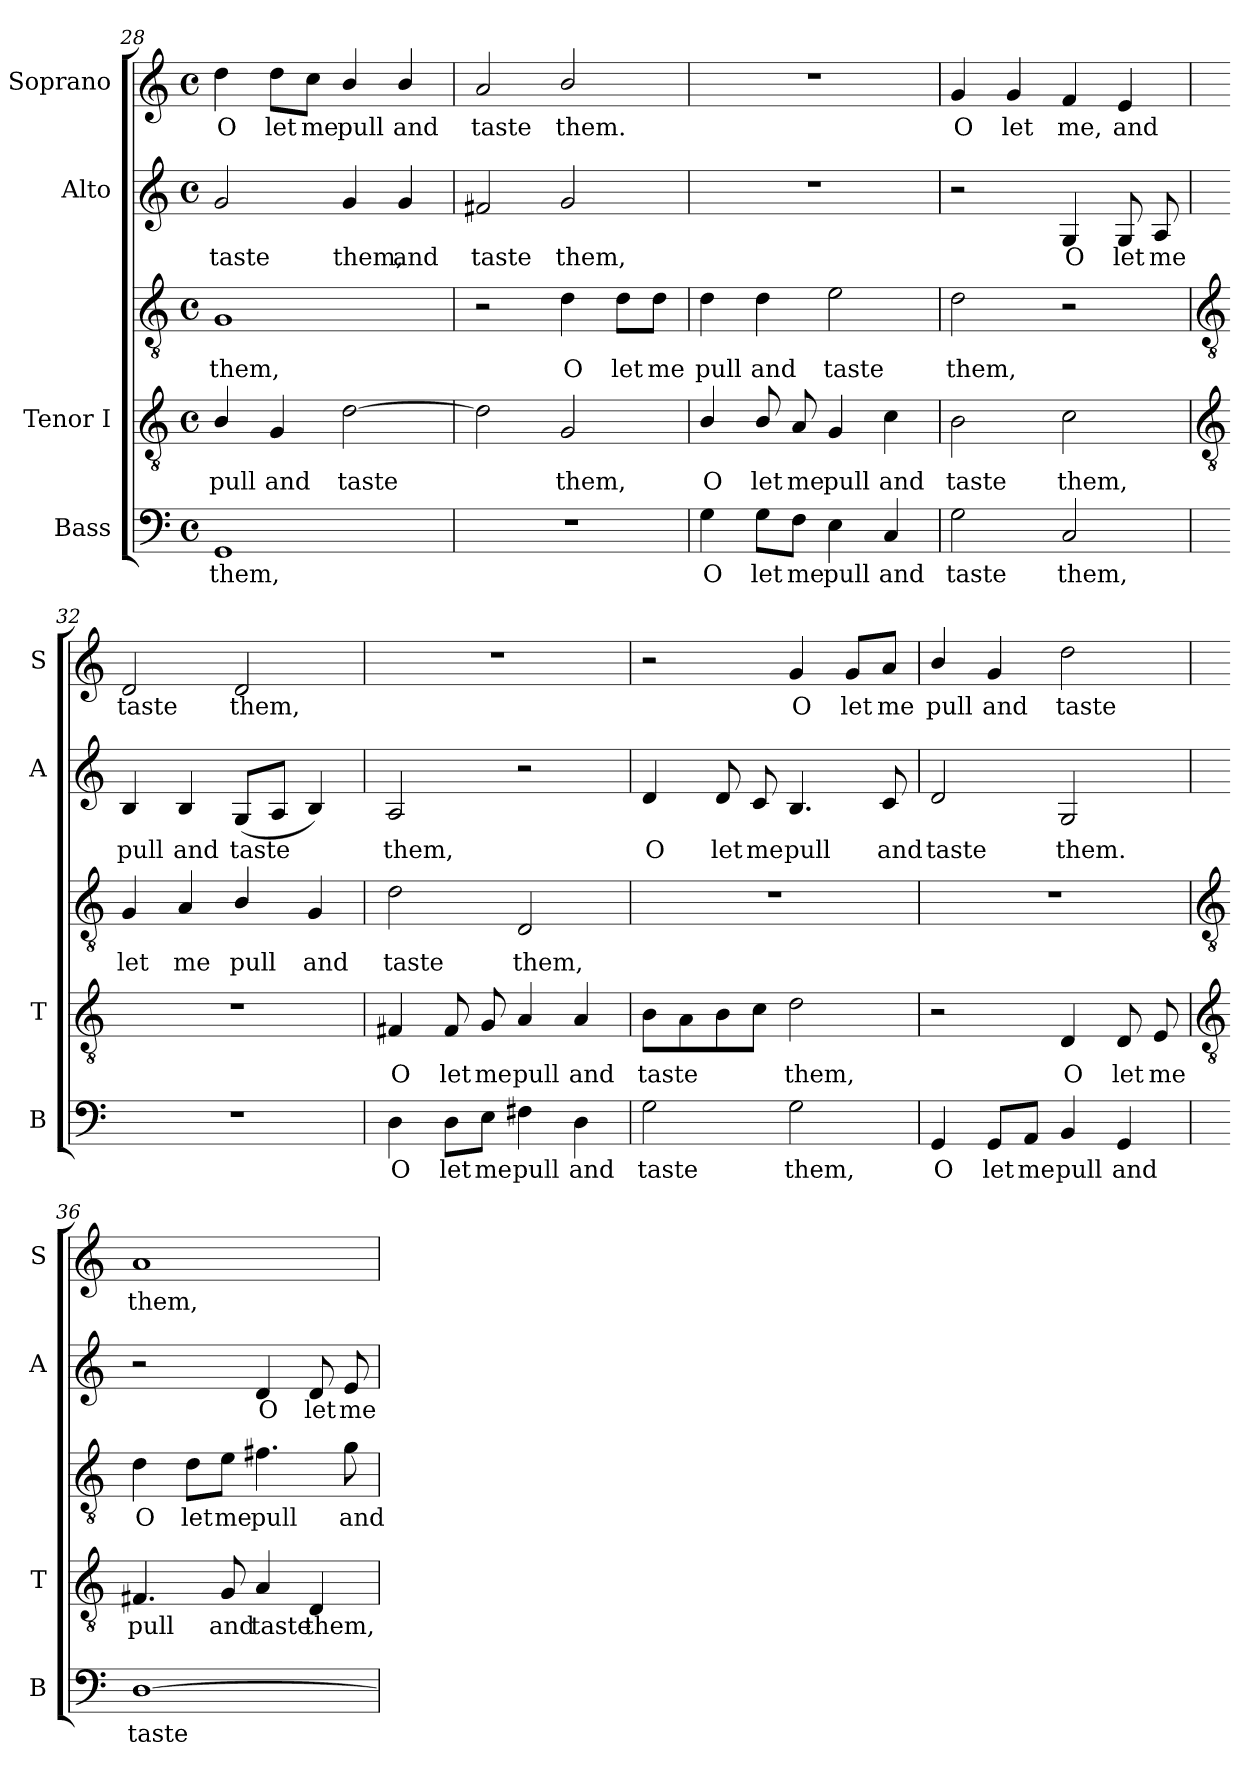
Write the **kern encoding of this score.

**kern	**text	**kern	**text	**kern	**text	**kern	**text	**kern	**text
*part4	*part4	*part3	*part3	*part3	*part3	*part2	*part2	*part1	*part1
*staff5	*staff5	*staff4	*staff4	*staff3	*staff3	*staff2	*staff2	*staff1	*staff1
*I"Bass	*	*I"Tenor I	*	*	*	*I"Alto	*	*I"Soprano	*
*I'B	*	*I'T	*	*	*	*I'A	*	*I'S	*
*clefF4	*	*clefGv2	*	*clefGv2	*	*clefG2	*	*clefG2	*
*k[]	*	*k[]	*	*k[]	*	*k[]	*	*k[]	*
*C:	*	*C:	*	*C:	*	*C:	*	*C:	*
*M4/4	*	*M4/4	*	*M4/4	*	*M4/4	*	*M4/4	*
*met(c)	*	*met(c)	*	*met(c)	*	*met(c)	*	*met(c)	*
=28	=28	=28	=28	=28	=28	=28	=28	=28	=28
!	!LO:LY:b	!	!LO:LY:b	!	!LO:LY:b	!	!LO:LY:b	!	!LO:LY:b
1GG	them,	4B/	pull	1G	them,	2g	taste	4dd	O
!	!	!	!LO:LY:b	!	!	!	!	!	!LO:LY:b
.	.	4G	and	.	.	.	.	8dd\L	let
!	!	!	!	!	!	!	!	!	!LO:LY:b
.	.	.	.	.	.	.	.	8cc\J	me
!	!	!	!LO:LY:b	!	!	!	!LO:LY:b	!	!LO:LY:b
.	.	[2d	taste	.	.	4g	them,	4b/	pull
!	!	!	!	!	!	!	!LO:LY:b	!	!LO:LY:b
.	.	.	.	.	.	4g	and	4b/	and
=29	=29	=29	=29	=29	=29	=29	=29	=29	=29
!	!	!	!	!	!	!	!LO:LY:b	!	!LO:LY:b
1r	.	2d]	.	2r	.	2f#X	taste	2a	taste
!	!	!	!LO:LY:b	!	!LO:LY:b	!	!LO:LY:b	!	!LO:LY:b
.	.	2G	them,	4d	O	2g	them,	2b/	them.
!	!	!	!	!	!LO:LY:b	!	!	!	!
.	.	.	.	8d\L	let	.	.	.	.
!	!	!	!	!	!LO:LY:b	!	!	!	!
.	.	.	.	8d\J	me	.	.	.	.
=30	=30	=30	=30	=30	=30	=30	=30	=30	=30
!	!LO:LY:b	!	!LO:LY:b	!	!LO:LY:b	!	!	!	!
4G	O	4B/	O	4d	pull	1r	.	1r	.
!	!LO:LY:b	!	!LO:LY:b	!	!LO:LY:b	!	!	!	!
8G\L	let	8B/	let	4d	and	.	.	.	.
!	!LO:LY:b	!	!LO:LY:b	!	!	!	!	!	!
8F\J	me	8A	me	.	.	.	.	.	.
!	!LO:LY:b	!	!LO:LY:b	!	!LO:LY:b	!	!	!	!
4E	pull	4G	pull	2e	taste	.	.	.	.
!	!LO:LY:b	!	!LO:LY:b	!	!	!	!	!	!
4C	and	4c	and	.	.	.	.	.	.
=31	=31	=31	=31	=31	=31	=31	=31	=31	=31
!	!LO:LY:b	!	!LO:LY:b	!	!LO:LY:b	!	!	!	!LO:LY:b
2G	taste	2B	taste	2d	them,	2r	.	4g	O
!	!	!	!	!	!	!	!	!	!LO:LY:b
.	.	.	.	.	.	.	.	4g	let
!	!LO:LY:b	!	!LO:LY:b	!	!	!	!LO:LY:b	!	!LO:LY:b
2C	them,	2c	them,	2r	.	4G	O	4f	me,
!	!	!	!	!	!	!	!LO:LY:b	!	!LO:LY:b
.	.	.	.	.	.	8G	let	4e	and
!	!	!	!	!	!	!	!LO:LY:b	!	!
.	.	.	.	.	.	8A	me	.	.
!!LO:LB:g=z
=32	=32	=32	=32	=32	=32	=32	=32	=32	=32
*	*	*clefGv2	*	*clefGv2	*	*	*	*	*
!	!	!	!	!	!LO:LY:b	!	!LO:LY:b	!	!LO:LY:b
1r	.	1r	.	4G	let	4B	pull	2d	taste
!	!	!	!	!	!LO:LY:b	!	!LO:LY:b	!	!
.	.	.	.	4A	me	4B	and	.	.
!	!	!	!	!	!LO:LY:b	!	!LO:LY:b	!	!LO:LY:b
.	.	.	.	4B/	pull	(<8GL	taste	2d	them,
.	.	.	.	.	.	8AJ	.	.	.
!	!	!	!	!	!LO:LY:b	!	!	!	!
.	.	.	.	4G	and	4B)	.	.	.
=33	=33	=33	=33	=33	=33	=33	=33	=33	=33
!	!LO:LY:b	!	!LO:LY:b	!	!LO:LY:b	!	!LO:LY:b	!	!
4D	O	4F#X	O	2d	taste	2A	them,	1r	.
!	!LO:LY:b	!	!LO:LY:b	!	!	!	!	!	!
8D\L	let	8F#	let	.	.	.	.	.	.
!	!LO:LY:b	!	!LO:LY:b	!	!	!	!	!	!
8E\J	me	8G	me	.	.	.	.	.	.
!	!LO:LY:b	!	!LO:LY:b	!	!LO:LY:b	!	!	!	!
4F#X	pull	4A	pull	2D	them,	2r	.	.	.
!	!LO:LY:b	!	!LO:LY:b	!	!	!	!	!	!
4D	and	4A	and	.	.	.	.	.	.
=34	=34	=34	=34	=34	=34	=34	=34	=34	=34
!	!LO:LY:b	!	!LO:LY:b	!	!	!	!LO:LY:b	!	!
2G	taste	8BL	taste	1r	.	4d	O	2r	.
.	.	8A	.	.	.	.	.	.	.
!	!	!	!	!	!	!	!LO:LY:b	!	!
.	.	8B	.	.	.	8d	let	.	.
!	!	!	!	!	!	!	!LO:LY:b	!	!
.	.	8cJ	.	.	.	8c	me	.	.
!	!LO:LY:b	!	!LO:LY:b	!	!	!	!LO:LY:b	!	!LO:LY:b
2G	them,	2d	them,	.	.	4.B	pull	4g	O
!	!	!	!	!	!	!	!	!	!LO:LY:b
.	.	.	.	.	.	.	.	8g/L	let
!	!	!	!	!	!	!	!LO:LY:b	!	!LO:LY:b
.	.	.	.	.	.	8c	and	8a/J	me
=35	=35	=35	=35	=35	=35	=35	=35	=35	=35
!	!LO:LY:b	!	!	!	!	!	!LO:LY:b	!	!LO:LY:b
4GG	O	2r	.	1r	.	2d	taste	4b/	pull
!	!LO:LY:b	!	!	!	!	!	!	!	!LO:LY:b
8GG/L	let	.	.	.	.	.	.	4g	and
!	!LO:LY:b	!	!	!	!	!	!	!	!
8AA/J	me	.	.	.	.	.	.	.	.
!	!LO:LY:b	!	!LO:LY:b	!	!	!	!LO:LY:b	!	!LO:LY:b
4BB	pull	4D	O	.	.	2G	them.	2dd	taste
!	!LO:LY:b	!	!LO:LY:b	!	!	!	!	!	!
4GG	and	8D	let	.	.	.	.	.	.
!	!	!	!LO:LY:b	!	!	!	!	!	!
.	.	8E	me	.	.	.	.	.	.
!!LO:LB:g=z
=36	=36	=36	=36	=36	=36	=36	=36	=36	=36
*	*	*clefGv2	*	*clefGv2	*	*	*	*	*
!	!LO:LY:b	!	!LO:LY:b	!	!LO:LY:b	!	!	!	!LO:LY:b
[1D	taste	4.F#X	pull	4d	O	2r	.	1a	them,
!	!	!	!	!	!LO:LY:b	!	!	!	!
.	.	.	.	8d\L	let	.	.	.	.
!	!	!	!LO:LY:b	!	!LO:LY:b	!	!	!	!
.	.	8G	and	8e\J	me	.	.	.	.
!	!	!	!LO:LY:b	!	!LO:LY:b	!	!LO:LY:b	!	!
.	.	4A	taste	4.f#X	pull	4d	O	.	.
!	!	!	!LO:LY:b	!	!	!	!LO:LY:b	!	!
.	.	4D	them,	.	.	8d	let	.	.
!	!	!	!	!	!LO:LY:b	!	!LO:LY:b	!	!
.	.	.	.	8g	and	8e	me	.	.
=	=	=	=	=	=	=	=	=	=
*-	*-	*-	*-	*-	*-	*-	*-	*-	*-
